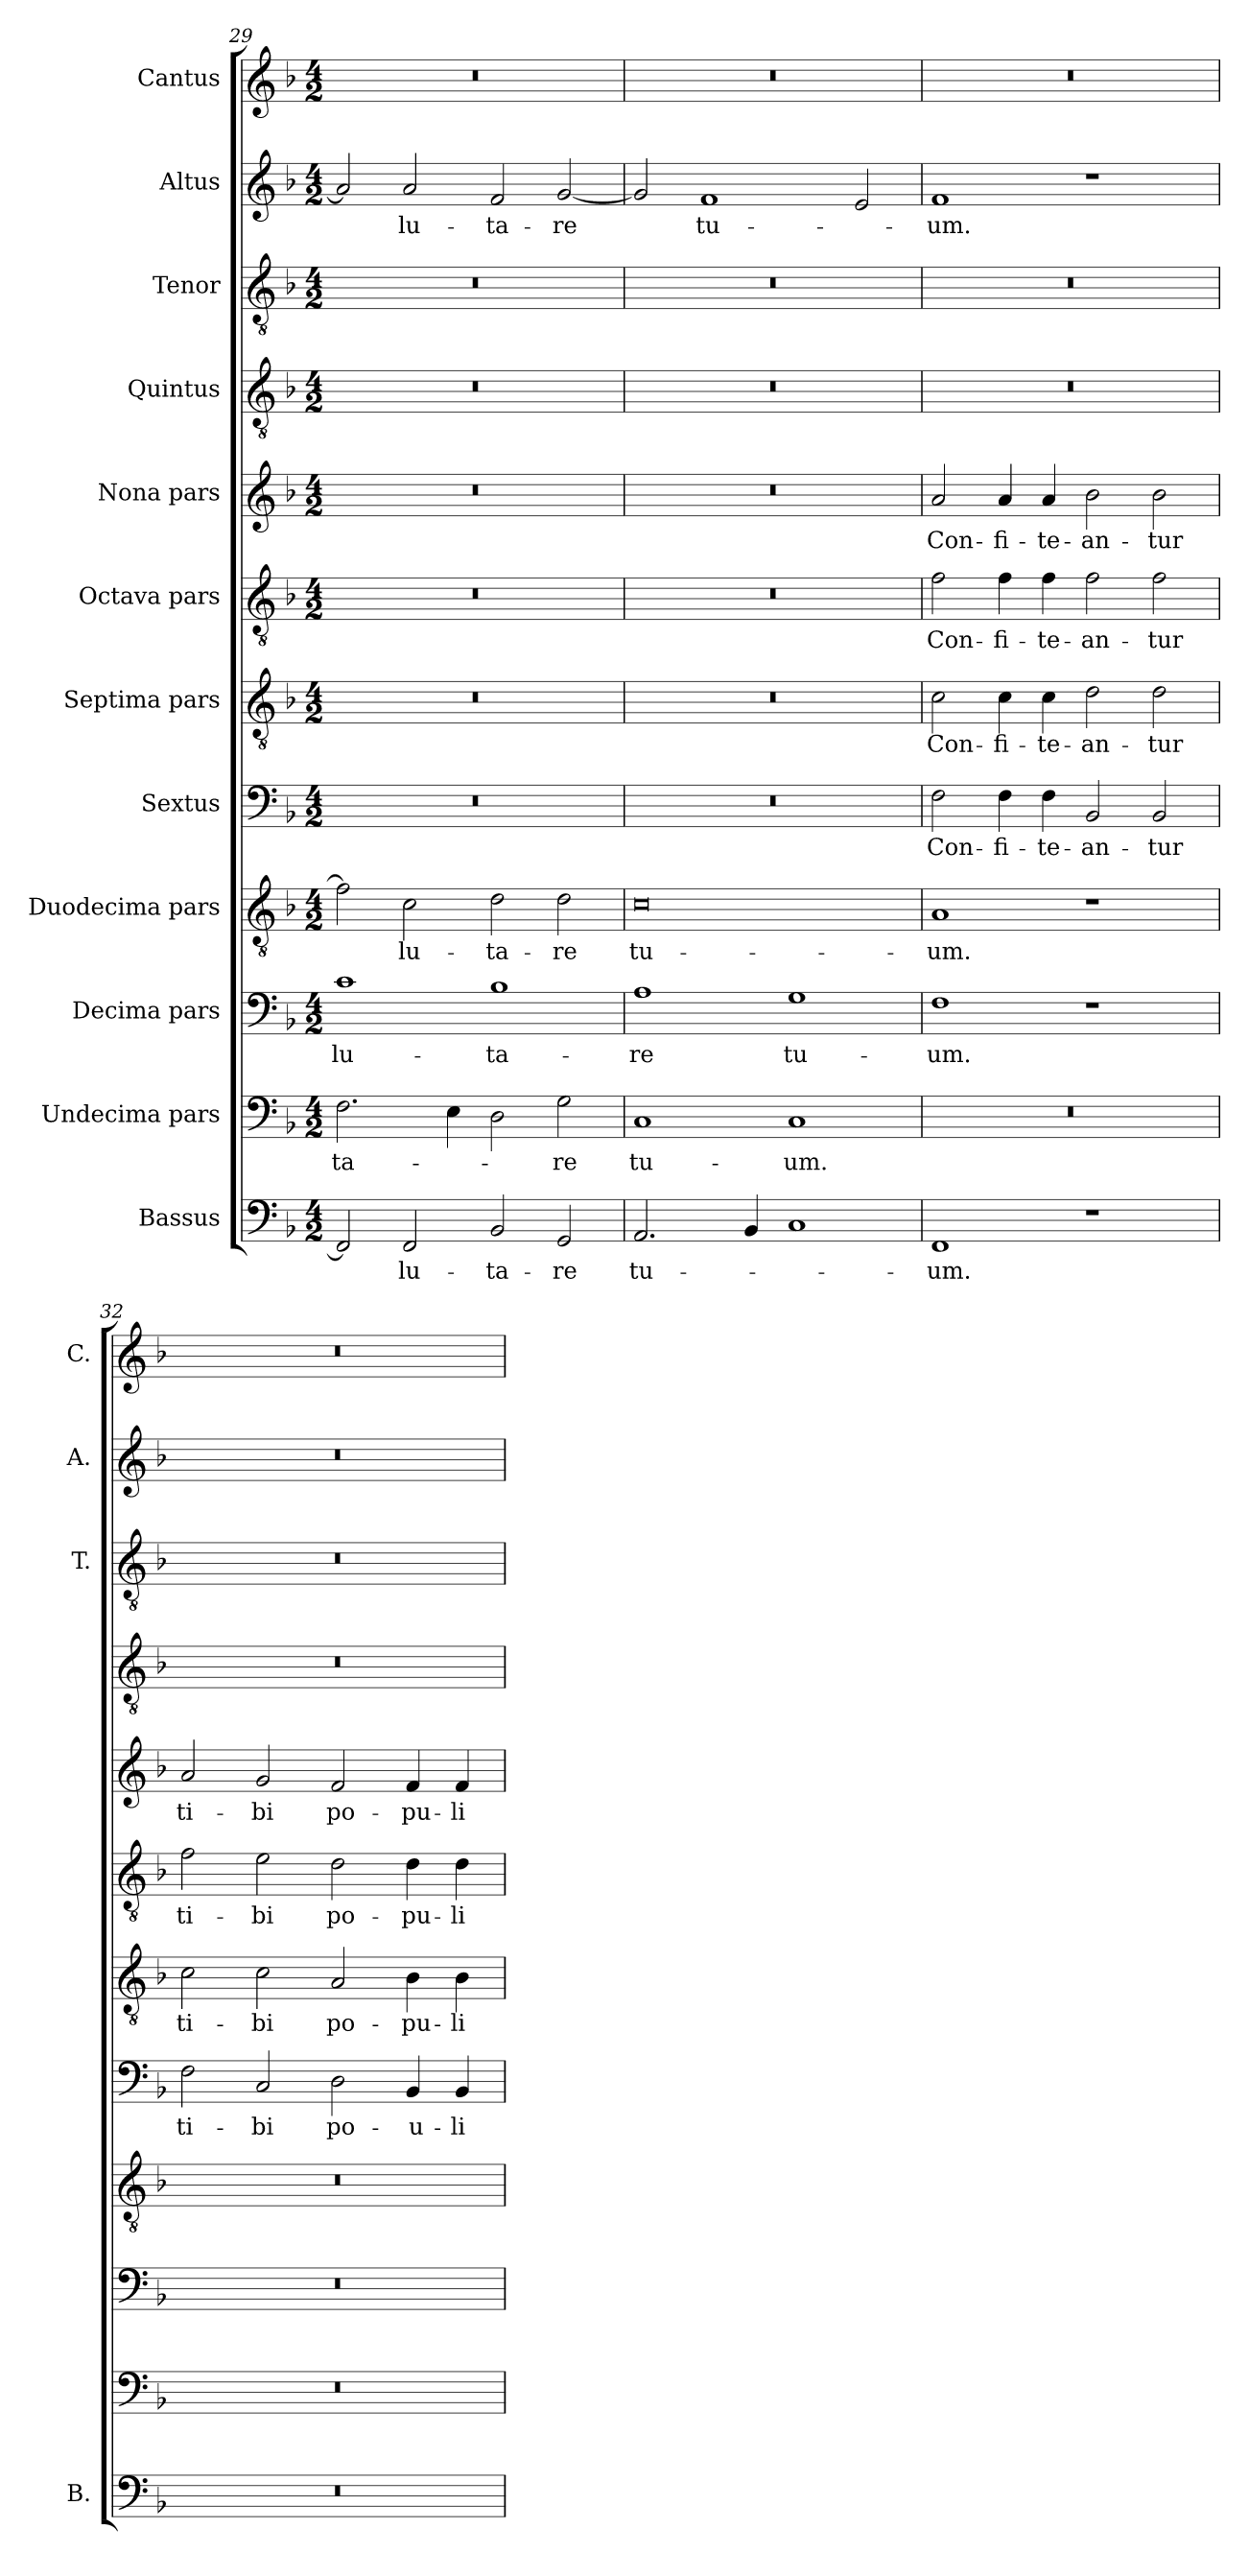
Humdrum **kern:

**kern	**text	**kern	**text	**kern	**text	**kern	**text	**kern	**text	**kern	**text	**kern	**text	**kern	**text	**kern	**kern	**kern	**text	**kern
*part12	*part12	*part11	*part11	*part10	*part10	*part9	*part9	*part8	*part8	*part7	*part7	*part6	*part6	*part5	*part5	*part4	*part3	*part2	*part2	*part1
*staff12	*staff12	*staff11	*staff11	*staff10	*staff10	*staff9	*staff9	*staff8	*staff8	*staff7	*staff7	*staff6	*staff6	*staff5	*staff5	*staff4	*staff3	*staff2	*staff2	*staff1
*I"Bassus	*	*I"Undecima pars	*	*I"Decima pars	*	*I"Duodecima pars	*	*I"Sextus	*	*I"Septima pars	*	*I"Octava pars	*	*I"Nona pars	*	*I"Quintus	*I"Tenor	*I"Altus	*	*I"Cantus
*I'B.	*	*	*	*	*	*	*	*	*	*	*	*	*	*	*	*	*I'T.	*I'A.	*	*I'C.
*clefF4	*	*clefF4	*	*clefF4	*	*clefGv2	*	*clefF4	*	*clefGv2	*	*clefGv2	*	*clefG2	*	*clefGv2	*clefGv2	*clefG2	*	*clefG2
*	*	*	*	*	*	*ITrd7c12	*	*	*	*ITrd7c12	*	*ITrd7c12	*	*	*	*ITrd7c12	*ITrd7c12	*	*	*
*k[b-]	*	*k[b-]	*	*k[b-]	*	*k[b-]	*	*k[b-]	*	*k[b-]	*	*k[b-]	*	*k[b-]	*	*k[b-]	*k[b-]	*k[b-]	*	*k[b-]
*F:	*	*F:	*	*F:	*	*F:	*	*F:	*	*F:	*	*F:	*	*F:	*	*F:	*F:	*F:	*	*F:
*M4/2	*	*M4/2	*	*M4/2	*	*M4/2	*	*M4/2	*	*M4/2	*	*M4/2	*	*M4/2	*	*M4/2	*M4/2	*M4/2	*	*M4/2
=29	=29	=29	=29	=29	=29	=29	=29	=29	=29	=29	=29	=29	=29	=29	=29	=29	=29	=29	=29	=29
!	!	!	!LO:LY:b	!	!LO:LY:b	!	!	!LO:N:vis=1	!	!LO:N:vis=1	!	!LO:N:vis=1	!	!LO:N:vis=1	!	!LO:N:vis=1	!LO:N:vis=1	!	!	!LO:N:vis=1
2FF/]	.	2.F\	-ta-	1c	-lu-	2F\]	.	0r	.	0r	.	0r	.	0r	.	0r	0r	2a/]	.	0r
!	!LO:LY:b	!	!	!	!	!	!LO:LY:b	!	!	!	!	!	!	!	!	!	!	!	!LO:LY:b	!
2FF/	-lu-	.	.	.	.	2C\	-lu-	.	.	.	.	.	.	.	.	.	.	2a/	-lu-	.
.	.	4E\	.	.	.	.	.	.	.	.	.	.	.	.	.	.	.	.	.	.
!	!LO:LY:b	!	!	!	!LO:LY:b	!	!LO:LY:b	!	!	!	!	!	!	!	!	!	!	!	!LO:LY:b	!
2BB-/	-ta-	2D\	.	1B-	-ta-	2D\	-ta-	.	.	.	.	.	.	.	.	.	.	2f/	-ta-	.
!	!LO:LY:b	!	!LO:LY:b	!	!	!	!LO:LY:b	!	!	!	!	!	!	!	!	!	!	!	!LO:LY:b	!
2GG/	-re	2G\	-re	.	.	2D\	-re	.	.	.	.	.	.	.	.	.	.	[<2g/	-re	.
=30	=30	=30	=30	=30	=30	=30	=30	=30	=30	=30	=30	=30	=30	=30	=30	=30	=30	=30	=30	=30
!	!LO:LY:b	!	!LO:LY:b	!	!LO:LY:b	!	!LO:LY:b	!LO:N:vis=1	!	!LO:N:vis=1	!	!LO:N:vis=1	!	!LO:N:vis=1	!	!LO:N:vis=1	!LO:N:vis=1	!	!	!LO:N:vis=1
2.AA/	tu-	1C	tu-	1A	-re	0C	tu-	0r	.	0r	.	0r	.	0r	.	0r	0r	2g/]	.	0r
!	!	!	!	!	!	!	!	!	!	!	!	!	!	!	!	!	!	!	!LO:LY:b	!
.	.	.	.	.	.	.	.	.	.	.	.	.	.	.	.	.	.	1f	tu-	.
4BB-/	.	.	.	.	.	.	.	.	.	.	.	.	.	.	.	.	.	.	.	.
!	!	!	!LO:LY:b	!	!LO:LY:b	!	!	!	!	!	!	!	!	!	!	!	!	!	!	!
1C	.	1C	-um.	1G	tu-	.	.	.	.	.	.	.	.	.	.	.	.	.	.	.
.	.	.	.	.	.	.	.	.	.	.	.	.	.	.	.	.	.	2e/	.	.
=31	=31	=31	=31	=31	=31	=31	=31	=31	=31	=31	=31	=31	=31	=31	=31	=31	=31	=31	=31	=31
!	!LO:LY:b	!LO:N:vis=1	!	!	!LO:LY:b	!	!LO:LY:b	!	!LO:LY:b	!	!LO:LY:b	!	!LO:LY:b	!	!LO:LY:b	!LO:N:vis=1	!LO:N:vis=1	!	!LO:LY:b	!LO:N:vis=1
1FF	-um.	0r	.	1F	-um.	1AA	-um.	2F\	Con-	2C\	Con-	2F\	Con-	2a/	Con-	0r	0r	1f	-um.	0r
!	!	!	!	!	!	!	!	!	!LO:LY:b	!	!LO:LY:b	!	!LO:LY:b	!	!LO:LY:b	!	!	!	!	!
.	.	.	.	.	.	.	.	4F\	-fi-	4C\	-fi-	4F\	-fi-	4a/	-fi-	.	.	.	.	.
!	!	!	!	!	!	!	!	!	!LO:LY:b	!	!LO:LY:b	!	!LO:LY:b	!	!LO:LY:b	!	!	!	!	!
.	.	.	.	.	.	.	.	4F\	-te-	4C\	-te-	4F\	-te-	4a/	-te-	.	.	.	.	.
!	!	!	!	!	!	!	!	!	!LO:LY:b	!	!LO:LY:b	!	!LO:LY:b	!	!LO:LY:b	!	!	!	!	!
1r	.	.	.	1r	.	1r	.	2BB-/	-an-	2D\	-an-	2F\	-an-	2b-\	-an-	.	.	1r	.	.
!	!	!	!	!	!	!	!	!	!LO:LY:b	!	!LO:LY:b	!	!LO:LY:b	!	!LO:LY:b	!	!	!	!	!
.	.	.	.	.	.	.	.	2BB-/	-tur	2D\	-tur	2F\	-tur	2b-\	-tur	.	.	.	.	.
!!LO:PB:g=z
=32	=32	=32	=32	=32	=32	=32	=32	=32	=32	=32	=32	=32	=32	=32	=32	=32	=32	=32	=32	=32
!LO:N:vis=1	!	!LO:N:vis=1	!	!LO:N:vis=1	!	!LO:N:vis=1	!	!	!LO:LY:b	!	!LO:LY:b	!	!LO:LY:b	!	!LO:LY:b	!LO:N:vis=1	!LO:N:vis=1	!LO:N:vis=1	!	!LO:N:vis=1
0r	.	0r	.	0r	.	0r	.	2F\	ti-	2C\	ti-	2F\	ti-	2a/	ti-	0r	0r	0r	.	0r
!	!	!	!	!	!	!	!	!	!LO:LY:b	!	!LO:LY:b	!	!LO:LY:b	!	!LO:LY:b	!	!	!	!	!
.	.	.	.	.	.	.	.	2C/	-bi	2C\	-bi	2E\	-bi	2g/	-bi	.	.	.	.	.
!	!	!	!	!	!	!	!	!	!LO:LY:b	!	!LO:LY:b	!	!LO:LY:b	!	!LO:LY:b	!	!	!	!	!
.	.	.	.	.	.	.	.	2D\	po-	2AA/	po-	2D\	po-	2f/	po-	.	.	.	.	.
!	!	!	!	!	!	!	!	!	!LO:LY:b	!	!LO:LY:b	!	!LO:LY:b	!	!LO:LY:b	!	!	!	!	!
.	.	.	.	.	.	.	.	4BB-/	-u-	4BB-\	-pu-	4D\	-pu-	4f/	-pu-	.	.	.	.	.
!	!	!	!	!	!	!	!	!	!LO:LY:b	!	!LO:LY:b	!	!LO:LY:b	!	!LO:LY:b	!	!	!	!	!
.	.	.	.	.	.	.	.	4BB-/	-li	4BB-\	-li	4D\	-li	4f/	-li	.	.	.	.	.
=	=	=	=	=	=	=	=	=	=	=	=	=	=	=	=	=	=	=	=	=
*-	*-	*-	*-	*-	*-	*-	*-	*-	*-	*-	*-	*-	*-	*-	*-	*-	*-	*-	*-	*-
